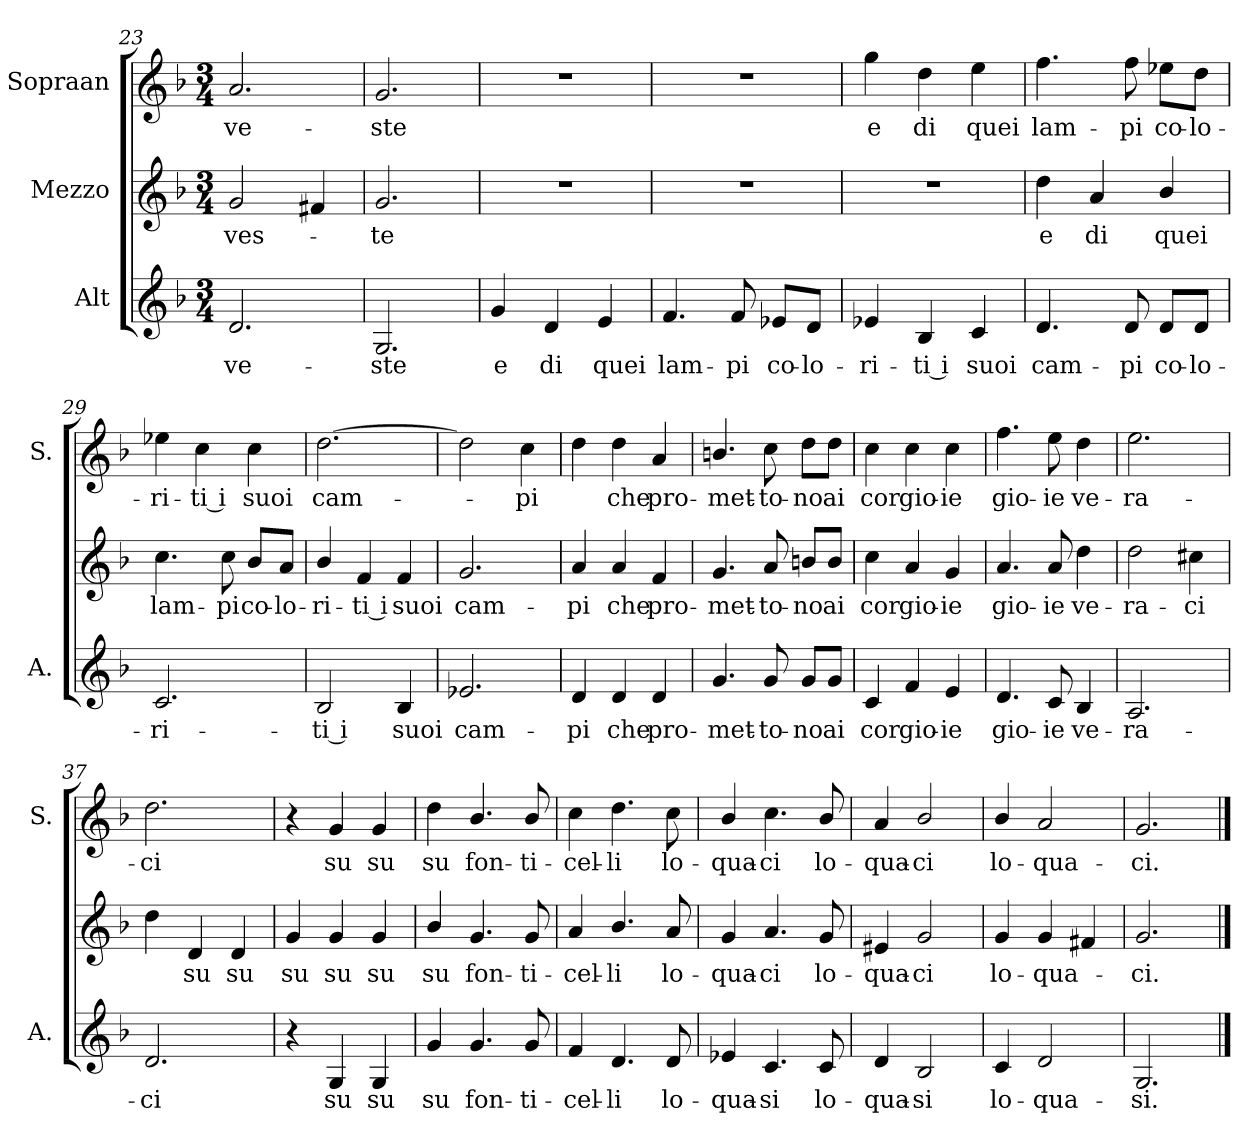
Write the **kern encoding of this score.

**kern	**text	**kern	**text	**kern	**text
*part3	*part3	*part2	*part2	*part1	*part1
*staff3	*staff3	*staff2	*staff2	*staff1	*staff1
*I"Alt	*	*I"Mezzo	*	*I"Sopraan	*
*I'A.	*	*	*	*I'S.	*
*clefG2	*	*clefG2	*	*clefG2	*
*k[b-]	*	*k[b-]	*	*k[b-]	*
*F:	*	*F:	*	*F:	*
*M3/4	*	*M3/4	*	*M3/4	*
=23	=23	=23	=23	=23	=23
!	!LO:LY:b	!	!LO:LY:b	!	!LO:LY:b
2.d/	-ve-	2g/	-ves-	2.a/	-ve-
.	.	4f#X/	.	.	.
!!LO:PB:g=z
=24	=24	=24	=24	=24	=24
!	!LO:LY:b	!	!LO:LY:b	!	!LO:LY:b
2.G/	ste	2.g/	te	2.g/	ste
=25	=25	=25	=25	=25	=25
!	!LO:LY:b	!LO:N:vis=1	!	!LO:N:vis=1	!
4g/	e	2.r	.	2.r	.
!	!LO:LY:b	!	!	!	!
4d/	di	.	.	.	.
!	!LO:LY:b	!	!	!	!
4e/	-quei	.	.	.	.
=26	=26	=26	=26	=26	=26
!	!LO:LY:b	!LO:N:vis=1	!	!LO:N:vis=1	!
4.f/	-lam-	2.r	.	2.r	.
!	!LO:LY:b	!	!	!	!
8f/	pi	.	.	.	.
!	!LO:LY:b	!	!	!	!
8e-X/L	co-	.	.	.	.
!	!LO:LY:b	!	!	!	!
8d/J	lo-	.	.	.	.
=27	=27	=27	=27	=27	=27
!	!LO:LY:b	!LO:N:vis=1	!	!	!LO:LY:b
4e-X/	-ri-	2.r	.	4gg\	e
!	!LO:LY:b	!	!	!	!LO:LY:b
4B-/	ti i	.	.	4dd\	di
!	!LO:LY:b	!	!	!	!LO:LY:b
4c/	-suoi	.	.	4ee\	-quei
=28	=28	=28	=28	=28	=28
!	!LO:LY:b	!	!LO:LY:b	!	!LO:LY:b
4.d/	-cam-	4dd\	e	4.ff\	-lam-
!	!	!	!LO:LY:b	!	!
.	.	4a/	di	.	.
!	!LO:LY:b	!	!	!	!LO:LY:b
8d/	pi	.	.	8ff\	pi
!	!LO:LY:b	!	!LO:LY:b	!	!LO:LY:b
8d/L	co-	4b-/	-quei	8ee-X\L	co-
!	!LO:LY:b	!	!	!	!LO:LY:b
8d/J	lo-	.	.	8dd\J	lo-
=29	=29	=29	=29	=29	=29
!	!LO:LY:b	!	!LO:LY:b	!	!LO:LY:b
2.c/	-ri-	4.cc\	-lam-	4ee-X\	-ri-
!	!	!	!	!	!LO:LY:b
.	.	.	.	4cc\	ti i
!	!	!	!LO:LY:b	!	!
.	.	8cc\	pi	.	.
!	!	!	!LO:LY:b	!	!LO:LY:b
.	.	8b-/L	-co-	4cc\	-suoi
!	!	!	!LO:LY:b	!	!
.	.	8a/J	lo-	.	.
=30	=30	=30	=30	=30	=30
!	!LO:LY:b	!	!LO:LY:b	!	!LO:LY:b
2B-/	ti i	4b-/	-ri-	[2.dd\	-cam-
!	!	!	!LO:LY:b	!	!
.	.	4f/	ti i	.	.
!	!LO:LY:b	!	!LO:LY:b	!	!
4B-/	-suoi	4f/	-suoi	.	.
=31	=31	=31	=31	=31	=31
!	!LO:LY:b	!	!LO:LY:b	!	!
2.e-X/	-cam-	2.g/	-cam-	2dd\]	.
!	!	!	!	!	!LO:LY:b
.	.	.	.	4cc\	pi
!!LO:LB:g=z
=32	=32	=32	=32	=32	=32
!	!LO:LY:b	!	!LO:LY:b	!	!
4d/	pi	4a/	pi	4dd\	.
!	!LO:LY:b	!	!LO:LY:b	!	!LO:LY:b
4d/	che	4a/	che	4dd\	che
!	!LO:LY:b	!	!LO:LY:b	!	!LO:LY:b
4d/	-pro-	4f/	-pro-	4a/	-pro-
=33	=33	=33	=33	=33	=33
!	!LO:LY:b	!	!LO:LY:b	!	!LO:LY:b
4.g/	-met-	4.g/	-met-	4.bn/	-met-
!	!LO:LY:b	!	!LO:LY:b	!	!LO:LY:b
8g/	to-	8a/	to-	8cc\	to-
!	!LO:LY:b	!	!LO:LY:b	!	!LO:LY:b
8g/L	-no	8bn/L	-no	8dd\L	-no
!	!LO:LY:b	!	!LO:LY:b	!	!LO:LY:b
8g/J	ai	8b/J	ai	8dd\J	ai
=34	=34	=34	=34	=34	=34
!	!LO:LY:b	!	!LO:LY:b	!	!LO:LY:b
4c/	cor	4cc\	cor	4cc\	cor
!	!LO:LY:b	!	!LO:LY:b	!	!LO:LY:b
4f/	-gio-	4a/	-gio-	4cc\	-gio-
!	!LO:LY:b	!	!LO:LY:b	!	!LO:LY:b
4e/	ie	4g/	ie	4cc\	ie
=35	=35	=35	=35	=35	=35
!	!LO:LY:b	!	!LO:LY:b	!	!LO:LY:b
4.d/	-gio-	4.a/	-gio-	4.ff\	-gio-
!	!LO:LY:b	!	!LO:LY:b	!	!LO:LY:b
8c/	ie	8a/	ie	8ee\	ie
!	!LO:LY:b	!	!LO:LY:b	!	!LO:LY:b
4B-/	-ve-	4dd\	-ve-	4dd\	-ve-
=36	=36	=36	=36	=36	=36
!	!LO:LY:b	!	!LO:LY:b	!	!LO:LY:b
2.A/	-ra-	2dd\	-ra-	2.ee\	-ra-
!	!	!	!LO:LY:b	!	!
.	.	4cc#X\	ci	.	.
=37	=37	=37	=37	=37	=37
!	!LO:LY:b	!	!	!	!LO:LY:b
2.d/	ci	4dd\	.	2.dd\	ci
!	!	!	!LO:LY:b	!	!
.	.	4d/	su	.	.
!	!	!	!LO:LY:b	!	!
.	.	4d/	su	.	.
!!LO:LB:g=z
=38	=38	=38	=38	=38	=38
!	!	!	!LO:LY:b	!	!
4r	.	4g/	su	4r	.
!	!LO:LY:b	!	!LO:LY:b	!	!LO:LY:b
4G/	su	4g/	su	4g/	su
!	!LO:LY:b	!	!LO:LY:b	!	!LO:LY:b
4G/	su	4g/	su	4g/	su
=39	=39	=39	=39	=39	=39
!	!LO:LY:b	!	!LO:LY:b	!	!LO:LY:b
4g/	su	4b-/	su	4dd\	su
!	!LO:LY:b	!	!LO:LY:b	!	!LO:LY:b
4.g/	-fon-	4.g/	-fon-	4.b-/	-fon-
!	!LO:LY:b	!	!LO:LY:b	!	!LO:LY:b
8g/	-ti-	8g/	-ti-	8b-/	-ti-
=40	=40	=40	=40	=40	=40
!	!LO:LY:b	!	!LO:LY:b	!	!LO:LY:b
4f/	-cel-	4a/	-cel-	4cc\	-cel-
!	!LO:LY:b	!	!LO:LY:b	!	!LO:LY:b
4.d/	li	4.b-/	li	4.dd\	li
!	!LO:LY:b	!	!LO:LY:b	!	!LO:LY:b
8d/	-lo-	8a/	-lo-	8cc\	-lo-
=41	=41	=41	=41	=41	=41
!	!LO:LY:b	!	!LO:LY:b	!	!LO:LY:b
4e-X/	-qua-	4g/	-qua-	4b-/	-qua-
!	!LO:LY:b	!	!LO:LY:b	!	!LO:LY:b
4.c/	si	4.a/	ci	4.cc\	ci
!	!LO:LY:b	!	!LO:LY:b	!	!LO:LY:b
8c/	-lo-	8g/	-lo-	8b-/	-lo-
=42	=42	=42	=42	=42	=42
!	!LO:LY:b	!	!LO:LY:b	!	!LO:LY:b
4d/	-qua-	4e#X/	-qua-	4a/	-qua-
!	!LO:LY:b	!	!LO:LY:b	!	!LO:LY:b
2B-/	si	2g/	ci	2b-/	ci
=43	=43	=43	=43	=43	=43
!	!LO:LY:b	!	!LO:LY:b	!	!LO:LY:b
4c/	-lo-	4g/	-lo-	4b-/	-lo-
!	!LO:LY:b	!	!LO:LY:b	!	!LO:LY:b
2d/	-qua-	4g/	-qua-	2a/	-qua-
.	.	4f#X/	.	.	.
=44	=44	=44	=44	=44	=44
!	!LO:LY:b	!	!LO:LY:b	!	!LO:LY:b
2.G/	si.	2.g/	ci.	2.g/	ci.
==	==	==	==	==	==
*-	*-	*-	*-	*-	*-
